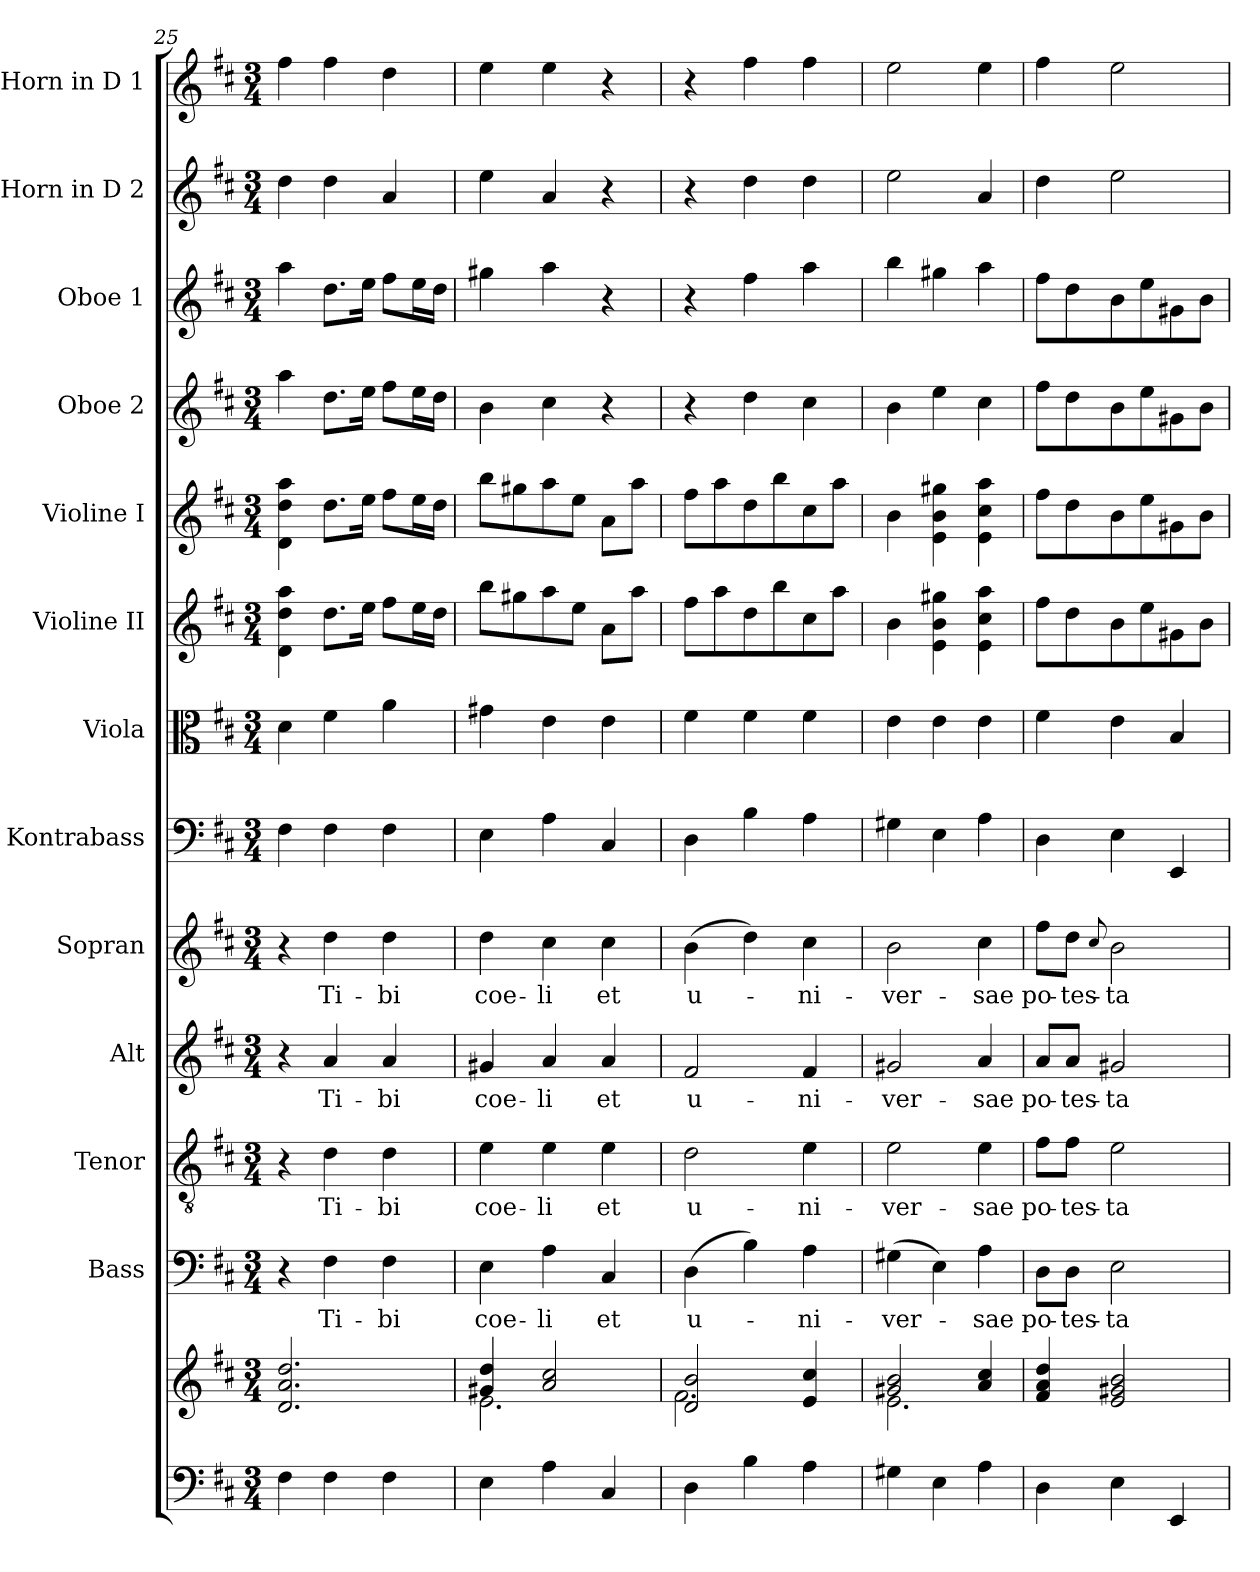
**kern	**kern	**kern	**text	**kern	**text	**kern	**text	**kern	**text	**kern	**kern	**kern	**kern	**kern	**kern	**kern	**kern
*part13	*part13	*part12	*part12	*part11	*part11	*part10	*part10	*part9	*part9	*part8	*part7	*part6	*part5	*part4	*part3	*part2	*part1
*staff14	*staff13	*staff12	*staff12	*staff11	*staff11	*staff10	*staff10	*staff9	*staff9	*staff8	*staff7	*staff6	*staff5	*staff4	*staff3	*staff2	*staff1
*	*	*I"Bass	*	*I"Tenor	*	*I"Alt	*	*I"Sopran	*	*I"Kontrabass	*I"Viola	*I"Violine II	*I"Violine I	*I"Oboe 2	*I"Oboe 1	*I"Horn in D 2	*I"Horn in D 1
*	*	*I'B.	*	*I'T.	*	*I'A.	*	*I'S.	*	*I'Kb.	*I'Vla.	*I'Vl. II	*I'Vl. I	*I'Ob. 2	*I'Ob. 1	*	*
*clefF4	*clefG2	*clefF4	*	*clefGv2	*	*clefG2	*	*clefG2	*	*clefF4	*clefC3	*clefG2	*clefG2	*clefG2	*clefG2	*clefG2	*clefG2
*	*	*	*	*	*	*	*	*	*	*ITrd7c12	*	*	*	*	*	*ITrd7c12	*ITrd7c12
*k[f#c#]	*k[f#c#]	*k[f#c#]	*	*k[f#c#]	*	*k[f#c#]	*	*k[f#c#]	*	*k[f#c#]	*k[f#c#]	*k[f#c#]	*k[f#c#]	*k[f#c#]	*k[f#c#]	*k[f#c#]	*k[f#c#]
*D:	*D:	*D:	*	*D:	*	*D:	*	*D:	*	*D:	*D:	*D:	*D:	*D:	*D:	*D:	*D:
*M3/4	*M3/4	*M3/4	*	*M3/4	*	*M3/4	*	*M3/4	*	*M3/4	*M3/4	*M3/4	*M3/4	*M3/4	*M3/4	*M3/4	*M3/4
=25	=25	=25	=25	=25	=25	=25	=25	=25	=25	=25	=25	=25	=25	=25	=25	=25	=25
4F#\	2.d/ 2.a/ 2.dd/	4r	.	4r	.	4r	.	4r	.	4FF#\	4d\	4d\ 4dd\ 4aa\	4d\ 4dd\ 4aa\	4aa\	4aa\	4d\	4f#\
!	!	!	!LO:LY:b	!	!LO:LY:b	!	!LO:LY:b	!	!LO:LY:b	!	!	!	!	!	!	!	!
4F#\	.	4F#\	Ti-	4d\	Ti-	4a/	Ti-	4dd\	Ti-	4FF#\	4f#\	8.dd\L	8.dd\L	8.dd\L	8.dd\L	4d\	4f#\
.	.	.	.	.	.	.	.	.	.	.	.	16ee\Jk	16ee\Jk	16ee\Jk	16ee\Jk	.	.
!	!	!	!LO:LY:b	!	!LO:LY:b	!	!LO:LY:b	!	!LO:LY:b	!	!	!	!	!	!	!	!
4F#\	.	4F#\	-bi	4d\	-bi	4a/	-bi	4dd\	-bi	4FF#\	4a\	8ff#\L	8ff#\L	8ff#\L	8ff#\L	4A/	4d\
.	.	.	.	.	.	.	.	.	.	.	.	16ee\L	16ee\L	16ee\L	16ee\L	.	.
.	.	.	.	.	.	.	.	.	.	.	.	16dd\JJ	16dd\JJ	16dd\JJ	16dd\JJ	.	.
!!LO:PB:g=z
=26	=26	=26	=26	=26	=26	=26	=26	=26	=26	=26	=26	=26	=26	=26	=26	=26	=26
*	*^	*	*	*	*	*	*	*	*	*	*	*	*	*	*	*	*
!	!	!	!	!LO:LY:b	!	!LO:LY:b	!	!LO:LY:b	!	!LO:LY:b	!	!	!	!	!	!	!	!
4E\	4g#X/ 4dd/	2.e\	4E\	coe-	4e\	coe-	4g#X/	coe-	4dd\	coe-	4EE\	4g#X\	8bb\L	8bb\L	4b\	4gg#X\	4e\	4e\
.	.	.	.	.	.	.	.	.	.	.	.	.	8gg#X\	8gg#X\	.	.	.	.
!	!	!	!	!LO:LY:b	!	!LO:LY:b	!	!LO:LY:b	!	!LO:LY:b	!	!	!	!	!	!	!	!
4A\	2a/ 2cc#/	.	4A\	-li	4e\	-li	4a/	-li	4cc#\	-li	4AA\	4e\	8aa\	8aa\	4cc#\	4aa\	4A/	4e\
.	.	.	.	.	.	.	.	.	.	.	.	.	8ee\J	8ee\J	.	.	.	.
!	!	!	!	!LO:LY:b	!	!LO:LY:b	!	!LO:LY:b	!	!LO:LY:b	!	!	!	!	!	!	!	!
4C#/	.	.	4C#/	et	4e\	et	4a/	et	4cc#\	et	4CC#/	4e\	8a\L	8a\L	4r	4r	4r	4r
.	.	.	.	.	.	.	.	.	.	.	.	.	8aa\J	8aa\J	.	.	.	.
=27	=27	=27	=27	=27	=27	=27	=27	=27	=27	=27	=27	=27	=27	=27	=27	=27	=27	=27
!	!	!	!	!LO:LY:b	!	!LO:LY:b	!	!LO:LY:b	!	!LO:LY:b	!	!	!	!	!	!	!	!
4D\	2d/ 2b/	2.f#\	(>4D\	u-	2d\	u-	2f#/	u-	(>4b\	u-	4DD\	4f#\	8ff#\L	8ff#\L	4r	4r	4r	4r
.	.	.	.	.	.	.	.	.	.	.	.	.	8aa\	8aa\	.	.	.	.
4B\	.	.	4B\)	.	.	.	.	.	4dd\)	.	4BB\	4f#\	8dd\	8dd\	4dd\	4ff#\	4d\	4f#\
.	.	.	.	.	.	.	.	.	.	.	.	.	8bb\	8bb\	.	.	.	.
!	!	!	!	!LO:LY:b	!	!LO:LY:b	!	!LO:LY:b	!	!LO:LY:b	!	!	!	!	!	!	!	!
4A\	4e/ 4cc#/	.	4A\	-ni-	4e\	-ni-	4f#/	-ni-	4cc#\	-ni-	4AA\	4f#\	8cc#\	8cc#\	4cc#\	4aa\	4d\	4f#\
.	.	.	.	.	.	.	.	.	.	.	.	.	8aa\J	8aa\J	.	.	.	.
=28	=28	=28	=28	=28	=28	=28	=28	=28	=28	=28	=28	=28	=28	=28	=28	=28	=28	=28
!	!	!	!	!LO:LY:b	!	!LO:LY:b	!	!LO:LY:b	!	!LO:LY:b	!	!	!	!	!	!	!	!
4G#X\	2g#X/ 2b/	2.e\	(>4G#X\	-ver-	2e\	-ver-	2g#X/	-ver-	2b\	-ver-	4GG#X\	4e\	4b\	4b\	4b\	4bb\	2e\	2e\
4E\	.	.	4E\)	.	.	.	.	.	.	.	4EE\	4e\	4e\ 4b\ 4gg#X\	4e\ 4b\ 4gg#X\	4ee\	4gg#X\	.	.
!	!	!	!	!LO:LY:b	!	!LO:LY:b	!	!LO:LY:b	!	!LO:LY:b	!	!	!	!	!	!	!	!
4A\	4a/ 4cc#/	.	4A\	-sae	4e\	-sae	4a/	-sae	4cc#\	-sae	4AA\	4e\	4e\ 4cc#\ 4aa\	4e\ 4cc#\ 4aa\	4cc#\	4aa\	4A/	4e\
*	*v	*v	*	*	*	*	*	*	*	*	*	*	*	*	*	*	*	*
=29	=29	=29	=29	=29	=29	=29	=29	=29	=29	=29	=29	=29	=29	=29	=29	=29	=29
!	!	!	!LO:LY:b	!	!LO:LY:b	!	!LO:LY:b	!	!LO:LY:b	!	!	!	!	!	!	!	!
4D\	4f#/ 4a/ 4dd/	8D\L	po-	8f#\L	po-	8a/L	po-	8ff#\L	po-	4DD\	4f#\	8ff#\L	8ff#\L	8ff#\L	8ff#\L	4d\	4f#\
!	!	!	!LO:LY:b	!	!LO:LY:b	!	!LO:LY:b	!	!LO:LY:b	!	!	!	!	!	!	!	!
.	.	8D\J	-tes-	8f#\J	-tes-	8a/J	-tes-	8dd\J	-tes-	.	.	8dd\	8dd\	8dd\	8dd\	.	.
.	.	.	.	.	.	.	.	8qqcc#/	.	.	.	.	.	.	.	.	.
!	!	!	!LO:LY:b	!	!LO:LY:b	!	!LO:LY:b	!	!LO:LY:b	!	!	!	!	!	!	!	!
4E\	2e/ 2g#X/ 2b/	2E\	-ta-	2e\	-ta-	2g#X/	-ta-	2b\	-ta-	4EE\	4e\	8b\	8b\	8b\	8b\	2e\	2e\
.	.	.	.	.	.	.	.	.	.	.	.	8ee\	8ee\	8ee\	8ee\	.	.
4EE/	.	.	.	.	.	.	.	.	.	4EEE/	4B/	8g#X\	8g#X\	8g#X\	8g#X\	.	.
.	.	.	.	.	.	.	.	.	.	.	.	8b\J	8b\J	8b\J	8b\J	.	.
=	=	=	=	=	=	=	=	=	=	=	=	=	=	=	=	=	=
*-	*-	*-	*-	*-	*-	*-	*-	*-	*-	*-	*-	*-	*-	*-	*-	*-	*-
